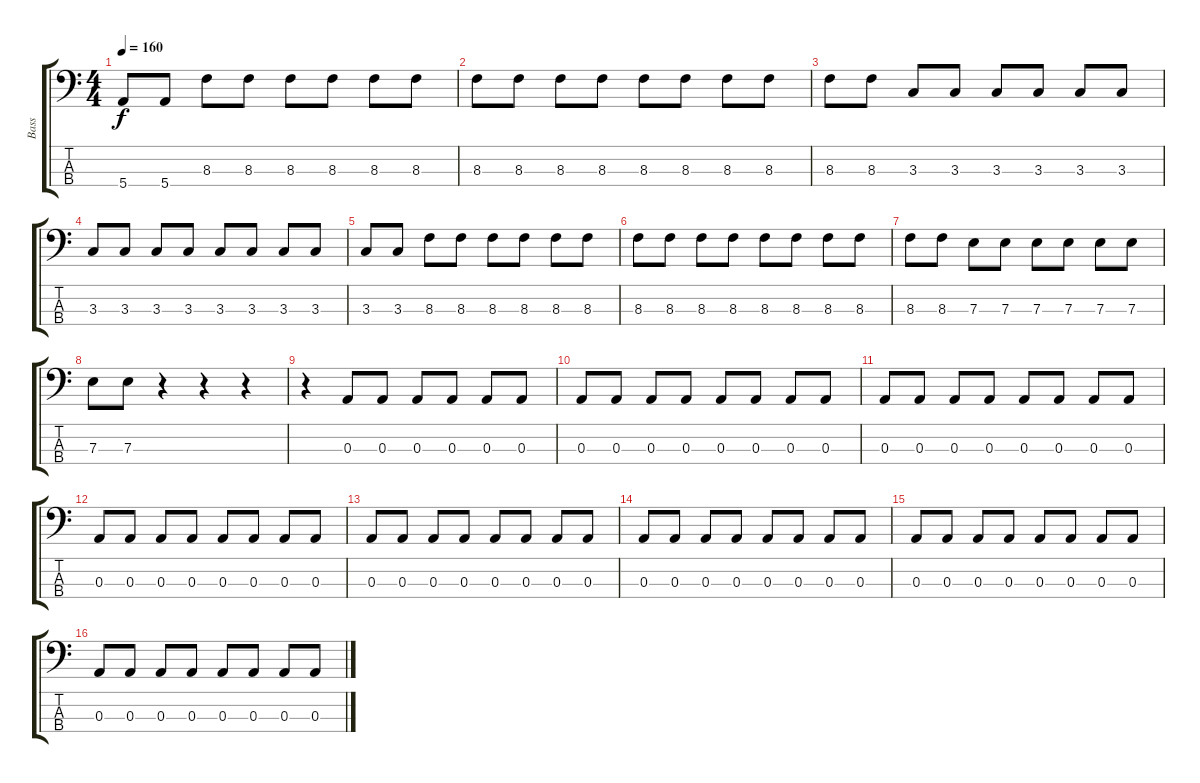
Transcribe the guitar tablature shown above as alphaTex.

\track ("Bass" "Bass") {instrument electricbasspick}
\staff {score tabs}
\tuning (G2 D2 A1 E1) {hide}
\ts (4 4)
\tempo 160
\clef f4
\ks c
5.4.8{dy f} 5.4.8 8.3.8 8.3.8 8.3.8 8.3.8 8.3.8 8.3.8 |
8.3.8 8.3.8 8.3.8 8.3.8 8.3.8 8.3.8 8.3.8 8.3.8 |
8.3.8 8.3.8 3.3.8 3.3.8 3.3.8 3.3.8 3.3.8 3.3.8 |
3.3.8 3.3.8 3.3.8 3.3.8 3.3.8 3.3.8 3.3.8 3.3.8 |
3.3.8 3.3.8 8.3.8 8.3.8 8.3.8 8.3.8 8.3.8 8.3.8 |
8.3.8 8.3.8 8.3.8 8.3.8 8.3.8 8.3.8 8.3.8 8.3.8 |
8.3.8 8.3.8 7.3.8 7.3.8 7.3.8 7.3.8 7.3.8 7.3.8 |
7.3.8 7.3.8 r.4 r.4 r.4 |
r.4 0.3.8 0.3.8 0.3.8 0.3.8 0.3.8 0.3.8 |
0.3.8 0.3.8 0.3.8 0.3.8 0.3.8 0.3.8 0.3.8 0.3.8 |
0.3.8 0.3.8 0.3.8 0.3.8 0.3.8 0.3.8 0.3.8 0.3.8 |
0.3.8 0.3.8 0.3.8 0.3.8 0.3.8 0.3.8 0.3.8 0.3.8 |
0.3.8 0.3.8 0.3.8 0.3.8 0.3.8 0.3.8 0.3.8 0.3.8 |
0.3.8 0.3.8 0.3.8 0.3.8 0.3.8 0.3.8 0.3.8 0.3.8 |
0.3.8 0.3.8 0.3.8 0.3.8 0.3.8 0.3.8 0.3.8 0.3.8 |
0.3.8 0.3.8 0.3.8 0.3.8 0.3.8 0.3.8 0.3.8 0.3.8
